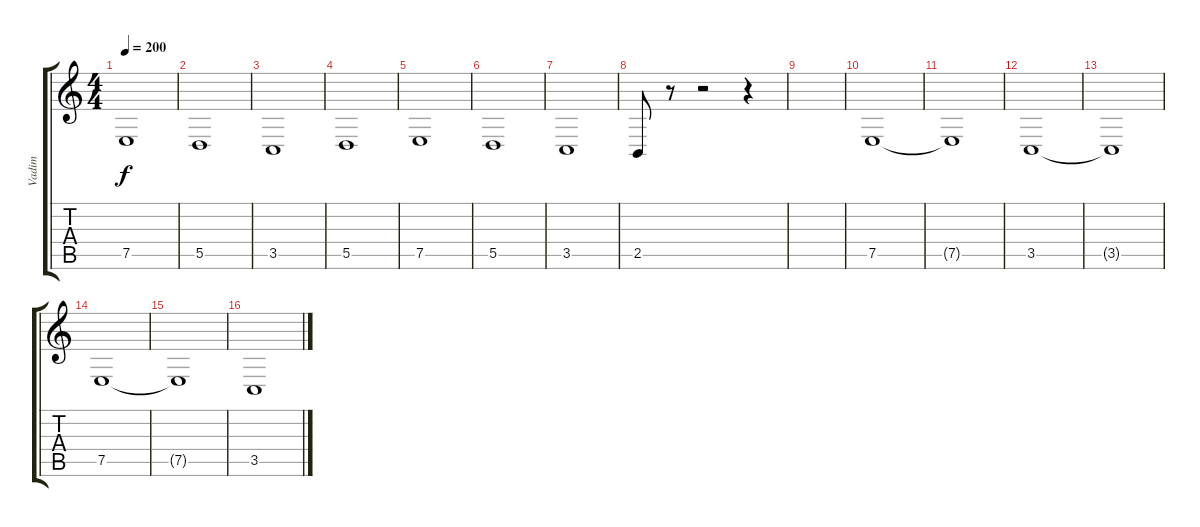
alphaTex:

\track ("Vadim" "Vadim") {instrument choiraahs}
\staff {score tabs}
\tuning (E4 B3 G3 D3 A2 E2) {hide}
\ts (4 4)
\tempo 200
\clef g2
\ks c
7.5.1{dy f} |
5.5.1 |
3.5.1 |
5.5.1 |
7.5.1 |
5.5.1 |
3.5.1 |
2.5.8 r.8 r.2 r.4 |
|
\section ("" "")
7.5.1 |
7.5{t}.1 |
3.5.1 |
3.5{t}.1 |
7.5.1 |
7.5{t}.1 |
3.5.1
